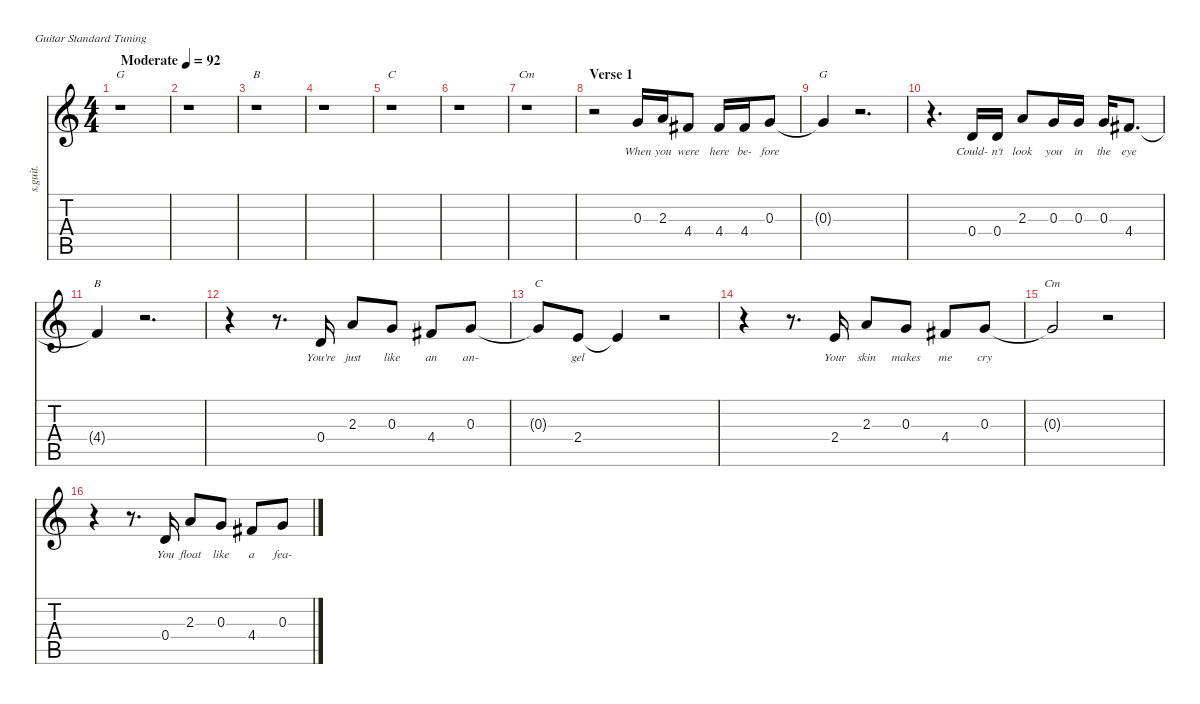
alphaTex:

\defaultSystemsLayout 4
\hideDynamics
\bracketExtendMode nobrackets
\track ("Thom Yorke - Vocals" "s.guit.") {instrument cello}
\staff {score tabs}
\tuning (E4 B3 G3 D3 A2 E2)
\displaytranspose 12
\chord ("G" 3 1 2 2 0 x) {showdiagram false}
\chord ("B" 3 1 2 2 0 x) {showdiagram false}
\chord ("C" 3 1 2 2 0 x) {showdiagram false}
\chord ("Cm" 3 1 2 2 0 x) {showdiagram false}
\ts (4 4)
\beaming (8 2 2 2 2)
\tempo (92 "Moderate")
\clef g2
\ks c
r.1{ch "G" dy f instrument cello} |
r.1 |
r.1{ch "B"} |
r.1 |
r.1{ch "C"} |
r.1 |
r.1{ch "Cm"} |
\section ("" "Verse 1")
r.2 0.3.16{lyrics (0 "When") lyrics (1 "") lyrics (2 "") lyrics (3 "") lyrics (4 "")} 2.3.16{lyrics (0 "you") lyrics (1 "") lyrics (2 "") lyrics (3 "") lyrics (4 "")} 4.4{acc #}.8{lyrics (0 "were") lyrics (1 "") lyrics (2 "") lyrics (3 "") lyrics (4 "")} 4.4{acc #}.16{lyrics (0 "here") lyrics (1 "") lyrics (2 "") lyrics (3 "") lyrics (4 "")} 4.4{acc #}.16{lyrics (0 "be-") lyrics (1 "") lyrics (2 "") lyrics (3 "") lyrics (4 "")} 0.3.8{lyrics (0 "fore") lyrics (1 "") lyrics (2 "") lyrics (3 "") lyrics (4 "")} |
0.3{t}.4{ch "G" lyrics (0 "") lyrics (1 "") lyrics (2 "") lyrics (3 "") lyrics (4 "")} r.2{d} |
r.4{d} 0.4.16{lyrics (0 "Could-") lyrics (1 "") lyrics (2 "") lyrics (3 "") lyrics (4 "")} 0.4.16{lyrics (0 "n't") lyrics (1 "") lyrics (2 "") lyrics (3 "") lyrics (4 "")} 2.3.8{lyrics (0 "look") lyrics (1 "") lyrics (2 "") lyrics (3 "") lyrics (4 "")} 0.3.16{lyrics (0 "you") lyrics (1 "") lyrics (2 "") lyrics (3 "") lyrics (4 "")} 0.3.16{lyrics (0 "in") lyrics (1 "") lyrics (2 "") lyrics (3 "") lyrics (4 "")} 0.3.16{lyrics (0 "the") lyrics (1 "") lyrics (2 "") lyrics (3 "") lyrics (4 "")} 4.4{acc #}.8{d lyrics (0 "eye") lyrics (1 "") lyrics (2 "") lyrics (3 "") lyrics (4 "")} |
4.4{t acc #}.4{ch "B" lyrics (0 "") lyrics (1 "") lyrics (2 "") lyrics (3 "") lyrics (4 "")} r.2{d} |
r.4 r.8{d} 0.4.16{lyrics (0 "You're") lyrics (1 "") lyrics (2 "") lyrics (3 "") lyrics (4 "")} 2.3.8{lyrics (0 "just") lyrics (1 "") lyrics (2 "") lyrics (3 "") lyrics (4 "")} 0.3.8{lyrics (0 "like") lyrics (1 "") lyrics (2 "") lyrics (3 "") lyrics (4 "")} 4.4{acc #}.8{lyrics (0 "an") lyrics (1 "") lyrics (2 "") lyrics (3 "") lyrics (4 "")} 0.3.8{lyrics (0 "an-") lyrics (1 "") lyrics (2 "") lyrics (3 "") lyrics (4 "")} |
0.3{t}.8{ch "C" lyrics (0 "") lyrics (1 "") lyrics (2 "") lyrics (3 "") lyrics (4 "")} 2.4.8{lyrics (0 "gel") lyrics (1 "") lyrics (2 "") lyrics (3 "") lyrics (4 "")} 2.4{t}.4{lyrics (0 "") lyrics (1 "") lyrics (2 "") lyrics (3 "") lyrics (4 "")} r.2 |
r.4 r.8{d} 2.4.16{lyrics (0 "Your") lyrics (1 "") lyrics (2 "") lyrics (3 "") lyrics (4 "")} 2.3.8{lyrics (0 "skin") lyrics (1 "") lyrics (2 "") lyrics (3 "") lyrics (4 "")} 0.3.8{lyrics (0 "makes") lyrics (1 "") lyrics (2 "") lyrics (3 "") lyrics (4 "")} 4.4{acc #}.8{lyrics (0 "me") lyrics (1 "") lyrics (2 "") lyrics (3 "") lyrics (4 "")} 0.3.8{lyrics (0 "cry") lyrics (1 "") lyrics (2 "") lyrics (3 "") lyrics (4 "")} |
0.3{t}.2{ch "Cm" lyrics (0 "") lyrics (1 "") lyrics (2 "") lyrics (3 "") lyrics (4 "")} r.2 |
r.4 r.8{d} 0.4.16{lyrics (0 "You") lyrics (1 "") lyrics (2 "") lyrics (3 "") lyrics (4 "")} 2.3.8{lyrics (0 "float") lyrics (1 "") lyrics (2 "") lyrics (3 "") lyrics (4 "")} 0.3.8{lyrics (0 "like") lyrics (1 "") lyrics (2 "") lyrics (3 "") lyrics (4 "")} 4.4{acc #}.8{lyrics (0 "a") lyrics (1 "") lyrics (2 "") lyrics (3 "") lyrics (4 "")} 0.3.8{lyrics (0 "fea-") lyrics (1 "") lyrics (2 "") lyrics (3 "") lyrics (4 "")}
